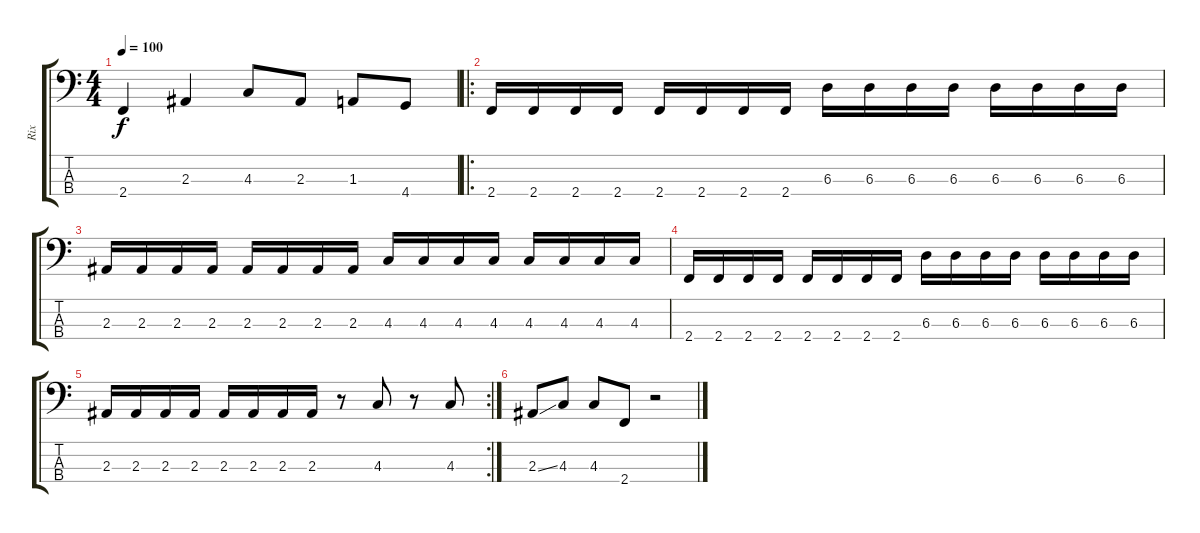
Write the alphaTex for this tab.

\track ("Rix" "Rix") {instrument electricbasspick}
\staff {score tabs}
\tuning (Gb2 Db2 Ab1 Eb1) {hide}
\ts (4 4)
\tempo 100
\clef f4
\ks c
2.4.4{dy f} 2.3.4 4.3.8 2.3.8 1.3.8 4.4.8 |
\ro
2.4.16 2.4.16 2.4.16 2.4.16 2.4.16 2.4.16 2.4.16 2.4.16 6.3.16 6.3.16 6.3.16 6.3.16 6.3.16 6.3.16 6.3.16 6.3.16 |
2.3.16 2.3.16 2.3.16 2.3.16 2.3.16 2.3.16 2.3.16 2.3.16 4.3.16 4.3.16 4.3.16 4.3.16 4.3.16 4.3.16 4.3.16 4.3.16 |
2.4.16 2.4.16 2.4.16 2.4.16 2.4.16 2.4.16 2.4.16 2.4.16 6.3.16 6.3.16 6.3.16 6.3.16 6.3.16 6.3.16 6.3.16 6.3.16 |
\rc 2
2.3.16 2.3.16 2.3.16 2.3.16 2.3.16 2.3.16 2.3.16 2.3.16 r.8 4.3.8 r.8 4.3.8 |
2.3{ss}.8 4.3.8 4.3.8 2.4.8 r.2
